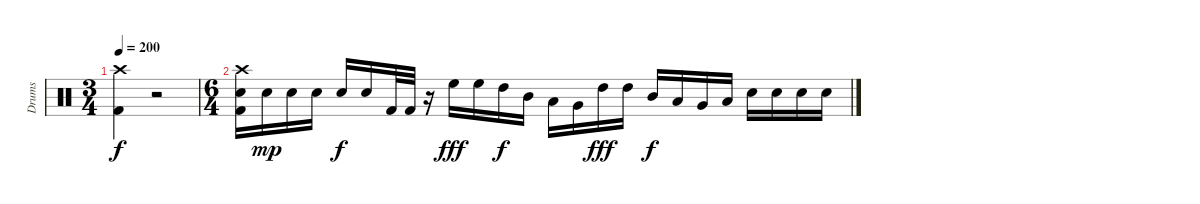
\track ("Drums" "Drums") {instrument percussion}
\staff {score}
\articulation defaults
\ts (3 4)
\tempo 200
\clef neutral
\ks c
("Crash high (hit)" "Kick (hit) 2").4{dy f volume 11} r.2 |
\ts (6 4)
("Crash high (hit)" "Kick (hit) 2" "Electric Snare (hit)").16{volume 11} "Electric Snare (hit)".16{dy mp} "Electric Snare (hit)".16 "Electric Snare (hit)".16 "Electric Snare (hit)".16{dy f} "Electric Snare (hit)".16 "Kick (hit) 2".32 "Kick (hit) 2".32 r.16 "High Floor Tom (hit)".16{dy fff} "High Floor Tom (hit)".16 "High Tom (hit)".16{dy f} "Mid Tom (hit)".16 "Low Tom (hit)".16 "Very Low Tom (hit)".16 "High Tom (hit)".16{dy fff} "High Tom (hit)".16 "Mid Tom (hit)".16{dy f} "Low Tom (hit)".16 "Very Low Tom (hit)".16 "Low Floor Tom (hit)".16 "Electric Snare (hit)".16 "Electric Snare (hit)".16 "Electric Snare (hit)".16 "Electric Snare (hit)".16
